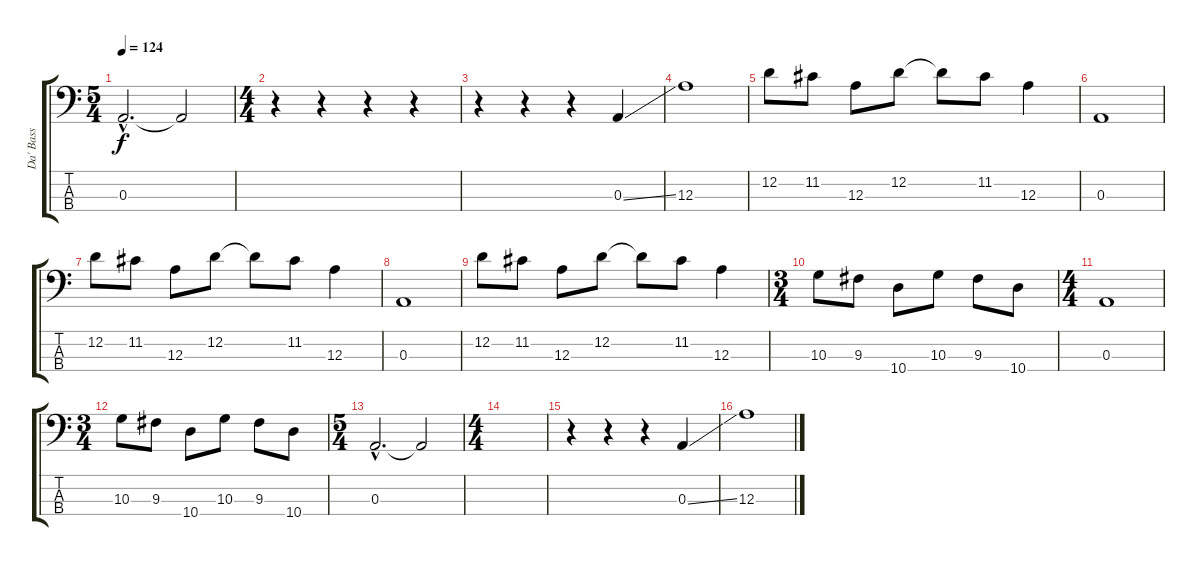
\track ("Da' Bass" "Da' Bass") {instrument electricbasspick}
\staff {score tabs}
\tuning (G2 D2 A1 E1) {hide}
\ts (5 4)
\tempo 124
\clef f4
\ks c
0.3{hac}.2{d dy f} 0.3{t}.2 |
\ts (4 4)
r.4 r.4 r.4 r.4 |
r.4 r.4 r.4 0.3{ss}.4 |
12.3.1 |
12.2.8 11.2.8 12.3.8 12.2.8 12.2{t}.8 11.2.8 12.3.4 |
0.3.1 |
12.2.8 11.2.8 12.3.8 12.2.8 12.2{t}.8 11.2.8 12.3.4 |
0.3.1 |
12.2.8 11.2.8 12.3.8 12.2.8 12.2{t}.8 11.2.8 12.3.4 |
\ts (3 4)
10.3.8 9.3.8 10.4.8 10.3.8 9.3.8 10.4.8 |
\ts (4 4)
0.3.1 |
\ts (3 4)
10.3.8 9.3.8 10.4.8 10.3.8 9.3.8 10.4.8 |
\ts (5 4)
0.3{hac}.2{d} 0.3{t}.2 |
\ts (4 4)
|
r.4 r.4 r.4 0.3{ss}.4 |
12.3.1
